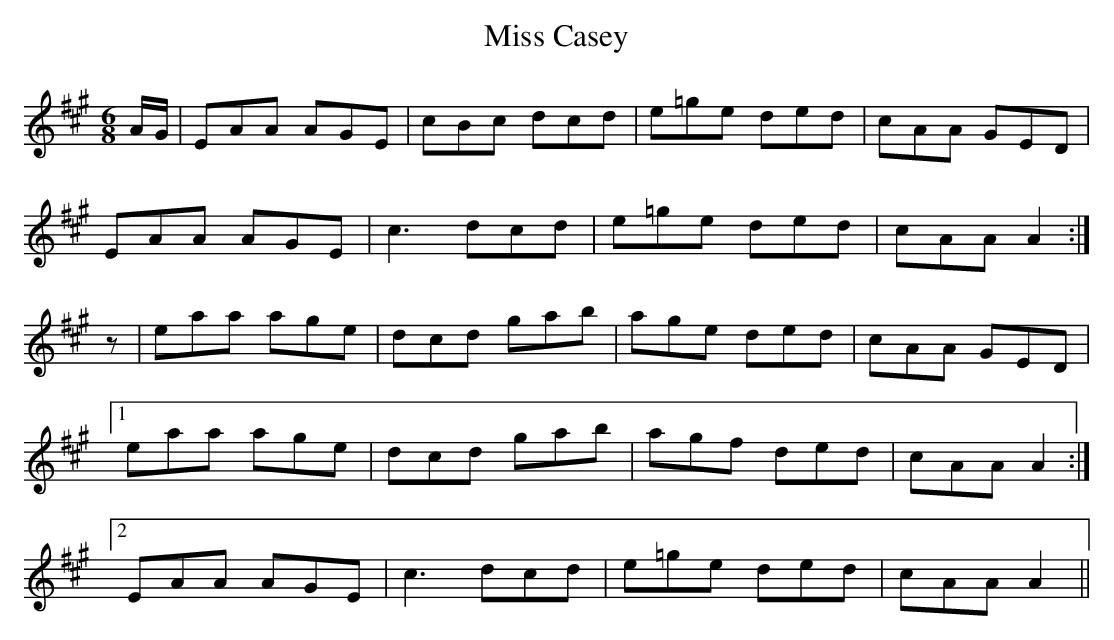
X:1
T: Miss Casey
M: 6/8
L: 1/8
K: A
A/G/|EAA AGE|cBc dcd|e=ge ded|cAA GED|
EAA AGE|c3 dcd|e=ge ded|cAA A2:|
z|eaa age|dcd gab|age ded|cAA GED|
[1 eaa age|dcd gab|agf ded|cAA A2:|
[2 EAA AGE|c3 dcd|e=ge ded|cAA A2||
